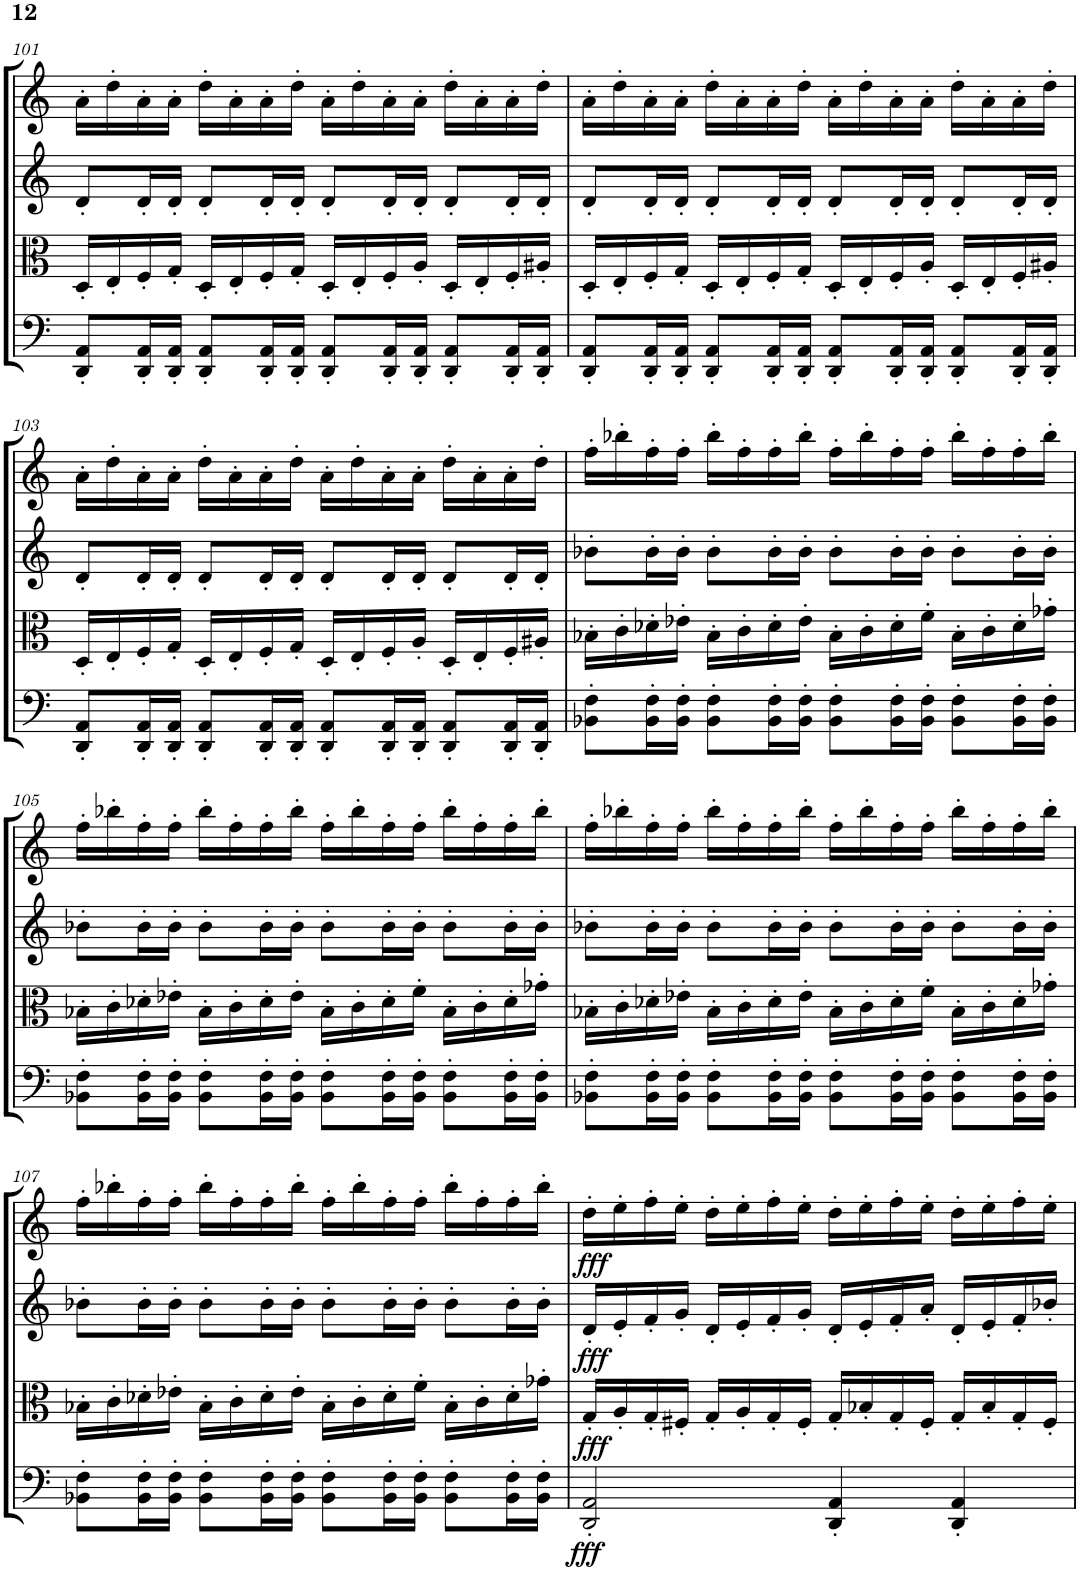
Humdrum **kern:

**kern	**dynam	**kern	**dynam	**kern	**dynam	**kern	**dynam
*part4	*part4	*part3	*part3	*part2	*part2	*part1	*part1
*staff4	*staff4	*staff3	*staff3	*staff2	*staff2	*staff1	*staff1
*I"Violoncello	*	*I"Viola	*	*I"Violin II	*	*I"Violin I	*
*I'Vc	*	*I'Vla	*	*I'Vln	*	*I'Vln	*
!!LO:PB:g=z
*clefF4	*	*clefC3	*	*clefG2	*	*clefG2	*
*k[]	*	*k[]	*	*k[]	*	*k[]	*
*M4/4	*	*M4/4	*	*M4/4	*	*M4/4	*
=101	=101	=101	=101	=101	=101	=101	=101
8DD/' 8AA/'L	.	16D'/LL	.	8d'/L	.	16a'\LL	.
.	.	16E'/	.	.	.	16dd'\	.
16DD/' 16AA/'L	.	16F'/	.	16d'/L	.	16a'\	.
16DD/' 16AA/'JJ	.	16G'/JJ	.	16d'/JJ	.	16a'\JJ	.
8DD/' 8AA/'L	.	16D'/LL	.	8d'/L	.	16dd'\LL	.
.	.	16E'/	.	.	.	16a'\	.
16DD/' 16AA/'L	.	16F'/	.	16d'/L	.	16a'\	.
16DD/' 16AA/'JJ	.	16G'/JJ	.	16d'/JJ	.	16dd'\JJ	.
8DD/' 8AA/'L	.	16D'/LL	.	8d'/L	.	16a'\LL	.
.	.	16E'/	.	.	.	16dd'\	.
16DD/' 16AA/'L	.	16F'/	.	16d'/L	.	16a'\	.
16DD/' 16AA/'JJ	.	16A'/JJ	.	16d'/JJ	.	16a'\JJ	.
8DD/' 8AA/'L	.	16D'/LL	.	8d'/L	.	16dd'\LL	.
.	.	16E'/	.	.	.	16a'\	.
16DD/' 16AA/'L	.	16F'/	.	16d'/L	.	16a'\	.
16DD/' 16AA/'JJ	.	16A#X'/JJ	.	16d'/JJ	.	16dd'\JJ	.
=102	=102	=102	=102	=102	=102	=102	=102
8DD/' 8AA/'L	.	16D'/LL	.	8d'/L	.	16a'\LL	.
.	.	16E'/	.	.	.	16dd'\	.
16DD/' 16AA/'L	.	16F'/	.	16d'/L	.	16a'\	.
16DD/' 16AA/'JJ	.	16G'/JJ	.	16d'/JJ	.	16a'\JJ	.
8DD/' 8AA/'L	.	16D'/LL	.	8d'/L	.	16dd'\LL	.
.	.	16E'/	.	.	.	16a'\	.
16DD/' 16AA/'L	.	16F'/	.	16d'/L	.	16a'\	.
16DD/' 16AA/'JJ	.	16G'/JJ	.	16d'/JJ	.	16dd'\JJ	.
8DD/' 8AA/'L	.	16D'/LL	.	8d'/L	.	16a'\LL	.
.	.	16E'/	.	.	.	16dd'\	.
16DD/' 16AA/'L	.	16F'/	.	16d'/L	.	16a'\	.
16DD/' 16AA/'JJ	.	16A'/JJ	.	16d'/JJ	.	16a'\JJ	.
8DD/' 8AA/'L	.	16D'/LL	.	8d'/L	.	16dd'\LL	.
.	.	16E'/	.	.	.	16a'\	.
16DD/' 16AA/'L	.	16F'/	.	16d'/L	.	16a'\	.
16DD/' 16AA/'JJ	.	16A#X'/JJ	.	16d'/JJ	.	16dd'\JJ	.
!!LO:LB:g=z
=103	=103	=103	=103	=103	=103	=103	=103
8DD/' 8AA/'L	.	16D'/LL	.	8d'/L	.	16a'\LL	.
.	.	16E'/	.	.	.	16dd'\	.
16DD/' 16AA/'L	.	16F'/	.	16d'/L	.	16a'\	.
16DD/' 16AA/'JJ	.	16G'/JJ	.	16d'/JJ	.	16a'\JJ	.
8DD/' 8AA/'L	.	16D'/LL	.	8d'/L	.	16dd'\LL	.
.	.	16E'/	.	.	.	16a'\	.
16DD/' 16AA/'L	.	16F'/	.	16d'/L	.	16a'\	.
16DD/' 16AA/'JJ	.	16G'/JJ	.	16d'/JJ	.	16dd'\JJ	.
8DD/' 8AA/'L	.	16D'/LL	.	8d'/L	.	16a'\LL	.
.	.	16E'/	.	.	.	16dd'\	.
16DD/' 16AA/'L	.	16F'/	.	16d'/L	.	16a'\	.
16DD/' 16AA/'JJ	.	16A'/JJ	.	16d'/JJ	.	16a'\JJ	.
8DD/' 8AA/'L	.	16D'/LL	.	8d'/L	.	16dd'\LL	.
.	.	16E'/	.	.	.	16a'\	.
16DD/' 16AA/'L	.	16F'/	.	16d'/L	.	16a'\	.
16DD/' 16AA/'JJ	.	16A#X'/JJ	.	16d'/JJ	.	16dd'\JJ	.
=104	=104	=104	=104	=104	=104	=104	=104
8BB-X\' 8F\'L	.	16B-X'\LL	.	8b-X'\L	.	16ff'\LL	.
.	.	16c'\	.	.	.	16bb-X'\	.
16BB-\' 16F\'L	.	16d-X'\	.	16b-'\L	.	16ff'\	.
16BB-\' 16F\'JJ	.	16e-X'\JJ	.	16b-'\JJ	.	16ff'\JJ	.
8BB-\' 8F\'L	.	16B-'\LL	.	8b-'\L	.	16bb-'\LL	.
.	.	16c'\	.	.	.	16ff'\	.
16BB-\' 16F\'L	.	16d-'\	.	16b-'\L	.	16ff'\	.
16BB-\' 16F\'JJ	.	16e-'\JJ	.	16b-'\JJ	.	16bb-'\JJ	.
8BB-\' 8F\'L	.	16B-'\LL	.	8b-'\L	.	16ff'\LL	.
.	.	16c'\	.	.	.	16bb-'\	.
16BB-\' 16F\'L	.	16d-'\	.	16b-'\L	.	16ff'\	.
16BB-\' 16F\'JJ	.	16f'\JJ	.	16b-'\JJ	.	16ff'\JJ	.
8BB-\' 8F\'L	.	16B-'\LL	.	8b-'\L	.	16bb-'\LL	.
.	.	16c'\	.	.	.	16ff'\	.
16BB-\' 16F\'L	.	16d-'\	.	16b-'\L	.	16ff'\	.
16BB-\' 16F\'JJ	.	16g-X'\JJ	.	16b-'\JJ	.	16bb-'\JJ	.
!!LO:LB:g=z
=105	=105	=105	=105	=105	=105	=105	=105
8BB-X\' 8F\'L	.	16B-X'\LL	.	8b-X'\L	.	16ff'\LL	.
.	.	16c'\	.	.	.	16bb-X'\	.
16BB-\' 16F\'L	.	16d-X'\	.	16b-'\L	.	16ff'\	.
16BB-\' 16F\'JJ	.	16e-X'\JJ	.	16b-'\JJ	.	16ff'\JJ	.
8BB-\' 8F\'L	.	16B-'\LL	.	8b-'\L	.	16bb-'\LL	.
.	.	16c'\	.	.	.	16ff'\	.
16BB-\' 16F\'L	.	16d-'\	.	16b-'\L	.	16ff'\	.
16BB-\' 16F\'JJ	.	16e-'\JJ	.	16b-'\JJ	.	16bb-'\JJ	.
8BB-\' 8F\'L	.	16B-'\LL	.	8b-'\L	.	16ff'\LL	.
.	.	16c'\	.	.	.	16bb-'\	.
16BB-\' 16F\'L	.	16d-'\	.	16b-'\L	.	16ff'\	.
16BB-\' 16F\'JJ	.	16f'\JJ	.	16b-'\JJ	.	16ff'\JJ	.
8BB-\' 8F\'L	.	16B-'\LL	.	8b-'\L	.	16bb-'\LL	.
.	.	16c'\	.	.	.	16ff'\	.
16BB-\' 16F\'L	.	16d-'\	.	16b-'\L	.	16ff'\	.
16BB-\' 16F\'JJ	.	16g-X'\JJ	.	16b-'\JJ	.	16bb-'\JJ	.
=106	=106	=106	=106	=106	=106	=106	=106
8BB-X\' 8F\'L	.	16B-X'\LL	.	8b-X'\L	.	16ff'\LL	.
.	.	16c'\	.	.	.	16bb-X'\	.
16BB-\' 16F\'L	.	16d-X'\	.	16b-'\L	.	16ff'\	.
16BB-\' 16F\'JJ	.	16e-X'\JJ	.	16b-'\JJ	.	16ff'\JJ	.
8BB-\' 8F\'L	.	16B-'\LL	.	8b-'\L	.	16bb-'\LL	.
.	.	16c'\	.	.	.	16ff'\	.
16BB-\' 16F\'L	.	16d-'\	.	16b-'\L	.	16ff'\	.
16BB-\' 16F\'JJ	.	16e-'\JJ	.	16b-'\JJ	.	16bb-'\JJ	.
8BB-\' 8F\'L	.	16B-'\LL	.	8b-'\L	.	16ff'\LL	.
.	.	16c'\	.	.	.	16bb-'\	.
16BB-\' 16F\'L	.	16d-'\	.	16b-'\L	.	16ff'\	.
16BB-\' 16F\'JJ	.	16f'\JJ	.	16b-'\JJ	.	16ff'\JJ	.
8BB-\' 8F\'L	.	16B-'\LL	.	8b-'\L	.	16bb-'\LL	.
.	.	16c'\	.	.	.	16ff'\	.
16BB-\' 16F\'L	.	16d-'\	.	16b-'\L	.	16ff'\	.
16BB-\' 16F\'JJ	.	16g-X'\JJ	.	16b-'\JJ	.	16bb-'\JJ	.
!!LO:LB:g=z
=107	=107	=107	=107	=107	=107	=107	=107
8BB-X\' 8F\'L	.	16B-X'\LL	.	8b-X'\L	.	16ff'\LL	.
.	.	16c'\	.	.	.	16bb-X'\	.
16BB-\' 16F\'L	.	16d-X'\	.	16b-'\L	.	16ff'\	.
16BB-\' 16F\'JJ	.	16e-X'\JJ	.	16b-'\JJ	.	16ff'\JJ	.
8BB-\' 8F\'L	.	16B-'\LL	.	8b-'\L	.	16bb-'\LL	.
.	.	16c'\	.	.	.	16ff'\	.
16BB-\' 16F\'L	.	16d-'\	.	16b-'\L	.	16ff'\	.
16BB-\' 16F\'JJ	.	16e-'\JJ	.	16b-'\JJ	.	16bb-'\JJ	.
8BB-\' 8F\'L	.	16B-'\LL	.	8b-'\L	.	16ff'\LL	.
.	.	16c'\	.	.	.	16bb-'\	.
16BB-\' 16F\'L	.	16d-'\	.	16b-'\L	.	16ff'\	.
16BB-\' 16F\'JJ	.	16f'\JJ	.	16b-'\JJ	.	16ff'\JJ	.
8BB-\' 8F\'L	.	16B-'\LL	.	8b-'\L	.	16bb-'\LL	.
.	.	16c'\	.	.	.	16ff'\	.
16BB-\' 16F\'L	.	16d-'\	.	16b-'\L	.	16ff'\	.
16BB-\' 16F\'JJ	.	16g-X'\JJ	.	16b-'\JJ	.	16bb-'\JJ	.
=108	=108	=108	=108	=108	=108	=108	=108
!	!LO:DY:b	!	!LO:DY:b	!	!LO:DY:b	!	!LO:DY:b
2DD/' 2AA/'	fff	16G'/LL	fff	16d'/LL	fff	16dd'\LL	fff
.	.	16A'/	.	16e'/	.	16ee'\	.
.	.	16G'/	.	16f'/	.	16ff'\	.
.	.	16F#X'/JJ	.	16g'/JJ	.	16ee'\JJ	.
.	.	16G'/LL	.	16d'/LL	.	16dd'\LL	.
.	.	16A'/	.	16e'/	.	16ee'\	.
.	.	16G'/	.	16f'/	.	16ff'\	.
.	.	16F#'/JJ	.	16g'/JJ	.	16ee'\JJ	.
4DD/' 4AA/'	.	16G'/LL	.	16d'/LL	.	16dd'\LL	.
.	.	16B-X'/	.	16e'/	.	16ee'\	.
.	.	16G'/	.	16f'/	.	16ff'\	.
.	.	16F#'/JJ	.	16a'/JJ	.	16ee'\JJ	.
4DD/' 4AA/'	.	16G'/LL	.	16d'/LL	.	16dd'\LL	.
.	.	16B-'/	.	16e'/	.	16ee'\	.
.	.	16G'/	.	16f'/	.	16ff'\	.
.	.	16F#'/JJ	.	16b-X'/JJ	.	16ee'\JJ	.
=	=	=	=	=	=	=	=
*-	*-	*-	*-	*-	*-	*-	*-
